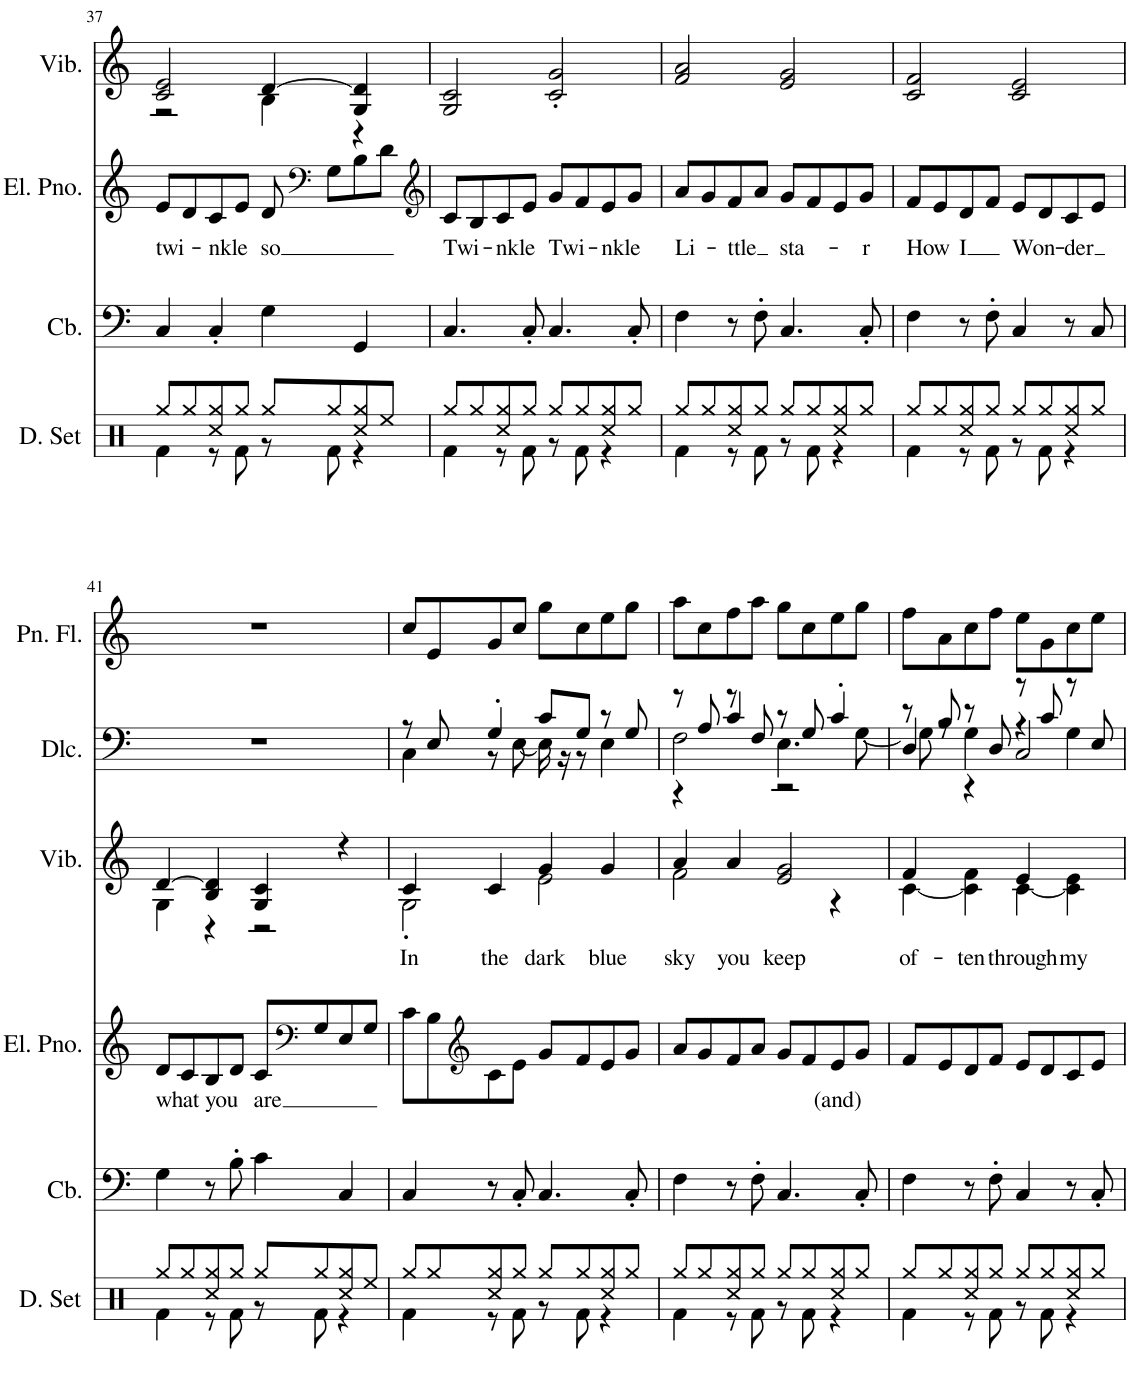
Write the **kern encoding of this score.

**kern	**kern	**text	**kern	**text	**kern	**kern
*part5	*part4	*part4	*part3	*part3	*part2	*part1
*staff5	*staff4	*staff4	*staff3	*staff3	*staff2	*staff1
*I"A. Bass	*I"E. Piano	*	*I"Vibraphone	*	*I"Dulcimer	*I"Pan Flute
*	*	*	*I'Vib.	*	*I'Dlc.	*I'Pn. Fl.
!!LO:PB:g=z
*clefF4	*clefG2	*	*clefG2	*	*clefF4	*clefG2
*Trd7c12	*	*	*	*	*	*
*k[]	*k[]	*	*k[]	*	*k[]	*k[]
*M4/4	*M4/4	*	*M4/4	*	*M4/4	*M4/4
=37	=37	=37	=37	=37	=37	=37
!	!	!LO:LY:b	!	!	!	!
*	*	*	*^	*	*	*
4C/	8e/L	twi-	2c/ 2e/	2r	.	1r	1r
.	8d/	.	.	.	.	.	.
!	!	!LO:LY:b	!	!	!	!	!
4C'/	8c/	-nkle	.	.	.	.	.
.	8e/J	.	.	.	.	.	.
!	!	!LO:LY:b	!	!	!	!	!
4G\	8d/	so	[4d/	4B\	.	.	.
*	*clefF4	*	*	*	*	*	*
.	8G\L	.	.	.	.	.	.
4GG/	8B\	.	4G/ 4d/]	4r	.	.	.
.	8d\J	.	.	.	.	.	.
*	*	*	*v	*v	*	*	*
=38	=38	=38	=38	=38	=38	=38
*	*clefG2	*	*	*	*	*
!	!	!LO:LY:b	!	!	!	!
4.C/	8c/L	Twi-	2G/ 2c/	.	1r	1r
.	8B/	.	.	.	.	.
!	!	!LO:LY:b	!	!	!	!
.	8c/	nkle	.	.	.	.
8C'/	8e/J	.	.	.	.	.
!	!	!LO:LY:b	!	!	!	!
4.C/	8g/L	Twi-	2c/' 2g/'	.	.	.
.	8f/	.	.	.	.	.
!	!	!LO:LY:b	!	!	!	!
.	8e/	-nkle	.	.	.	.
8C'/	8g/J	.	.	.	.	.
=39	=39	=39	=39	=39	=39	=39
!	!	!LO:LY:b	!	!	!	!
4F\	8a/L	Li-	2f/ 2a/	.	1r	1r
.	8g/	.	.	.	.	.
!	!	!LO:LY:b	!	!	!	!
8r	8f/	-ttle	.	.	.	.
8F'\	8a/J	.	.	.	.	.
!	!	!LO:LY:b	!	!	!	!
4.C/	8g/L	sta-	2e/ 2g/	.	.	.
.	8f/	.	.	.	.	.
.	8e/	.	.	.	.	.
!	!	!LO:LY:b	!	!	!	!
8C'/	8g/J	-r	.	.	.	.
=40	=40	=40	=40	=40	=40	=40
!	!	!LO:LY:b	!	!	!	!
4F\	8f/L	How	2c/ 2f/	.	1r	1r
.	8e/	.	.	.	.	.
!	!	!LO:LY:b	!	!	!	!
8r	8d/	I	.	.	.	.
8F'\	8f/J	.	.	.	.	.
!	!	!LO:LY:b	!	!	!	!
4C/	8e/L	Won-	2c/ 2e/	.	.	.
.	8d/	.	.	.	.	.
!	!	!LO:LY:b	!	!	!	!
8r	8c/	-der	.	.	.	.
8C/	8e/J	.	.	.	.	.
!!LO:LB:g=z
=41	=41	=41	=41	=41	=41	=41
!	!	!LO:LY:b	!	!	!	!
*	*	*	*^	*	*	*
4G\	8d/L	what	[4d/	4G\	.	1r	1r
.	8c/	.	.	.	.	.	.
!	!	!LO:LY:b	!	!	!	!	!
8r	8B/	you	4B/ 4d/]	4r	.	.	.
8B'\	8d/J	.	.	.	.	.	.
!	!	!LO:LY:b	!	!	!	!	!
4c\	8c/L	are	4G/ 4c/	2r	.	.	.
*	*clefF4	*	*	*	*	*	*
.	8G/	.	.	.	.	.	.
4C/	8E/	.	4r	.	.	.	.
.	8G/J	.	.	.	.	.	.
=42	=42	=42	=42	=42	=42	=42	=42
!	!	!	!	!	!LO:LY:b	!	!
*	*	*	*	*	*	*^	*
4C/	8c\L	.	4c'/	2G'\	In	8r	4C\	8cc/L
.	8B\	.	.	.	.	8E/	.	8e/
*	*clefG2	*	*	*	*	*	*	*
!	!	!	!	!	!LO:LY:b	!	!	!
8r	8c\	.	4c/	.	the	4G'/	8r	8g/
8C'/	8e\J	.	.	.	.	.	[8E\	8cc/J
!	!	!	!	!	!LO:LY:b	!	!	!
4.C/	8g/L	.	4g'/	2e\	dark	8c/L	16E\]	8gg\L
.	.	.	.	.	.	.	16r	.
.	8f/	.	.	.	.	8G/J	8r	8cc\
!	!	!	!	!	!LO:LY:b	!	!	!
.	8e/	.	4g/	.	blue	8r	4E\	8ee\
8C'/	8g/J	.	.	.	.	8G/	.	8gg\J
*	*	*	*	*	*	*v	*v	*
=43	=43	=43	=43	=43	=43	=43	=43
!	!	!	!	!	!LO:LY:b	!	!
*	*	*	*	*	*	*^	*
*	*	*	*	*	*	*	*^	*
4F\	8a/L	.	4a'/	2f\	sky	8r	2F\	4r	8aa\L
.	8g/	.	.	.	.	8A/	.	.	8cc\
!	!	!	!	!	!LO:LY:b	!	!	!	!
8r	8f/	.	4a/	.	you	8r	.	4c/	8ff\
8F'\	8a/J	.	.	.	.	8F/	.	.	8aa\J
!	!	!	!	!	!LO:LY:b	!	!	!	!
4.C/	8g/L	.	2e/ 2g/	4ryy	keep	8r	4.E\	2r	8gg\L
.	8f/	.	.	.	.	8G/	.	.	8cc\
!	!	!LO:LY:b	!	!	!	!	!	!	!
.	8e/	(and)	.	4r	.	4c'/	.	.	8ee\
8C'/	8g/J	.	.	.	.	.	[8G\	.	8gg\J
=44	=44	=44	=44	=44	=44	=44	=44	=44	=44
!	!	!	!	!	!LO:LY:b	!	!	!	!
4F\	8f/L	.	4f'/	[4c\	of-	8r	8G\]	4D/	8ff\L
.	8e/	.	.	.	.	8B/	8r	.	8a\
!	!	!	!	!	!LO:LY:b	!	!	!	!
8r	8d/	.	4ryy	4c\] 4f\	-ten	8r	4G\	4r	8cc\
8F'\	8f/J	.	.	.	.	8D/	.	.	8ff\J
!	!	!	!	!	!LO:LY:b	!	!	!	!
4C/	8e/L	.	4e'/	[4c\	through	8r	4r	2C/	8ee\L
.	8d/	.	.	.	.	8c/	.	.	8g\
!	!	!	!	!	!LO:LY:b	!	!	!	!
8r	8c/	.	4ryy	4c\] 4e\	my	8r	4G\	.	8cc\
8C'/	8e/J	.	.	.	.	8E/	.	.	8ee\J
*	*	*	*v	*v	*	*	*	*	*
*	*	*	*	*	*v	*v	*v	*
=	=	=	=	=	=	=
*-	*-	*-	*-	*-	*-	*-
